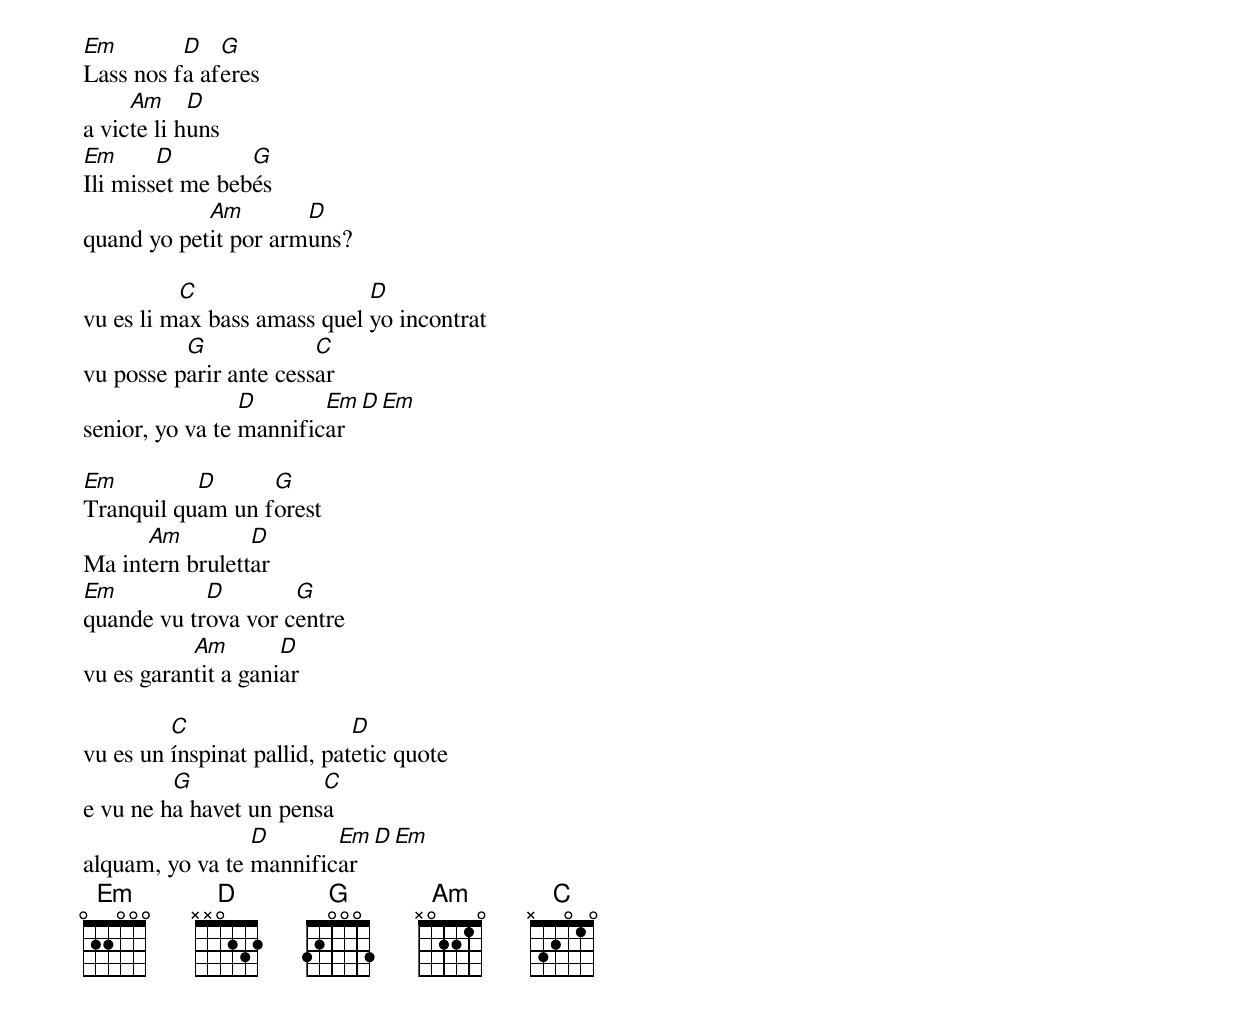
Em        D   G
Lass nos fa aferes
     Am     D
a victe li huns
Em      D        G
Ili misset me bebés
            Am        D
quand yo petit por armuns?

          C                  D
vu es li max bass amass quel yo incontrat
          G             C
vu posse parir ante cessar
                 D       Em   D   Em
senior, yo va te mannificar

Em         D      G
Tranquil quam un forest
      Am         D
Ma intern brulettar
Em          D        G
quande vu trova vor centre
           Am        D
vu es garantit a ganiar

         C                   D
vu es un ínspinat pallid, patetic quote
         G              C
e vu ne ha havet un pensa
                 D       Em   D   Em
alquam, yo va te mannificar
